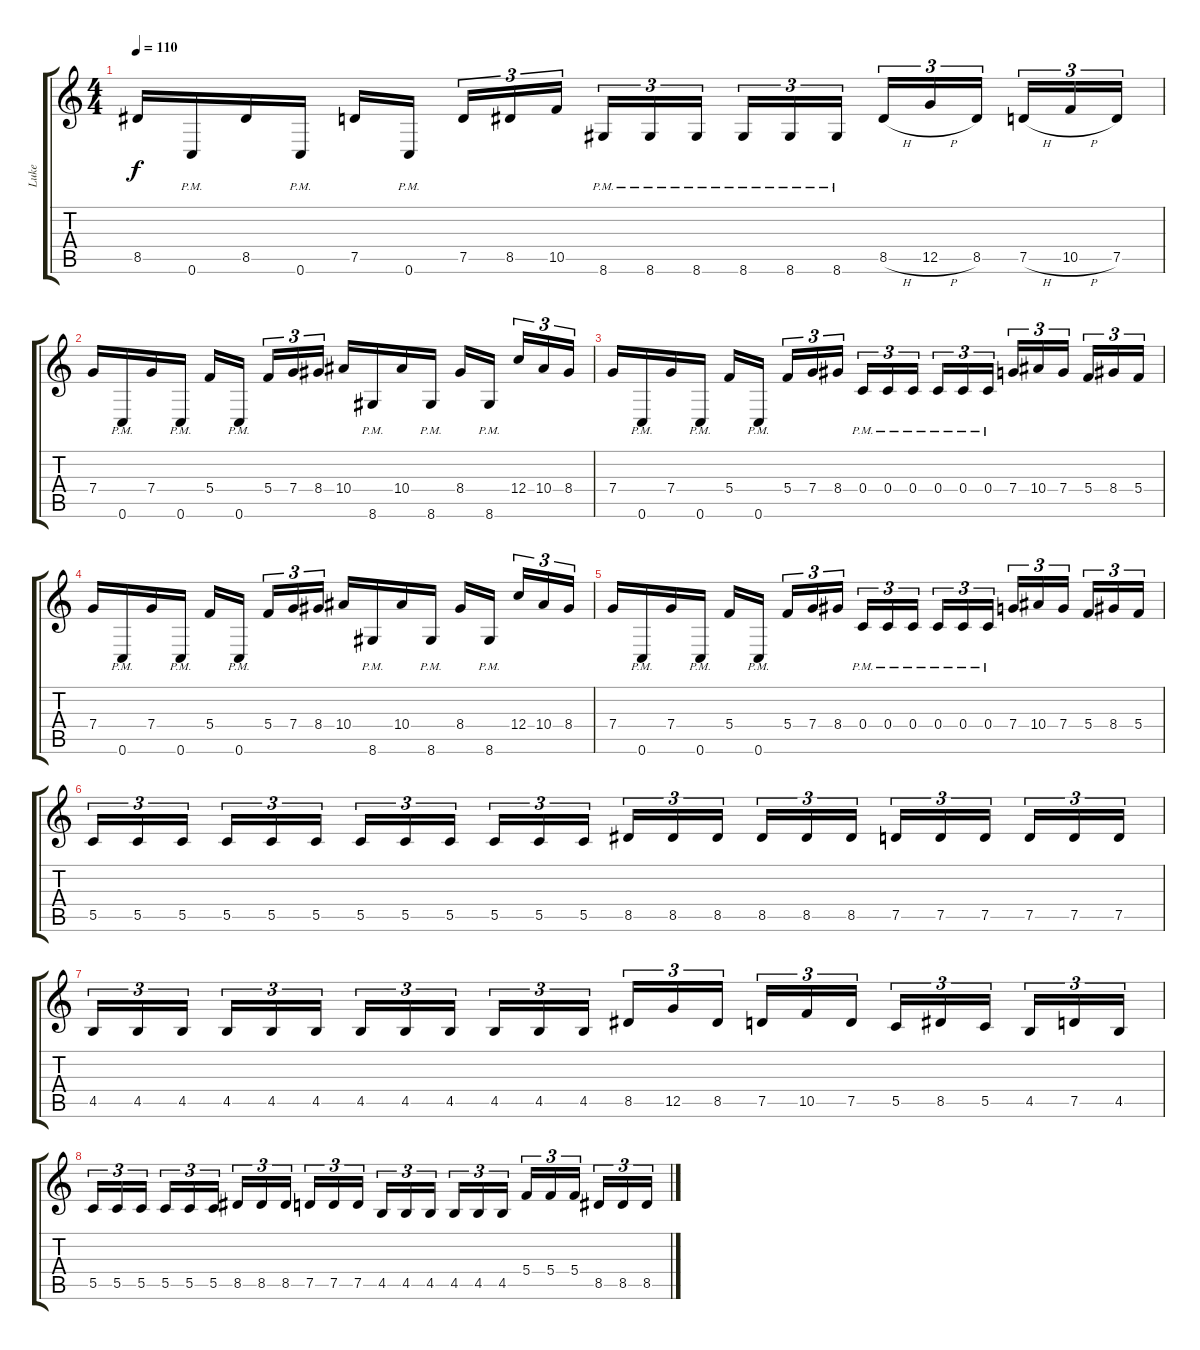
\track ("Luke" "Luke") {instrument distortionguitar}
\staff {score tabs}
\tuning (D4 A3 F3 C3 G2 C2) {hide}
\ts (4 4)
\tempo 110
\clef g2
\ks c
8.5.16{dy f} 0.6{pm}.16 8.5.16 0.6{pm}.16 7.5.16 0.6{pm}.16{beam splitsecondary} 7.5.16{tu (3 2)} 8.5.16{tu (3 2)} 10.5.16{tu (3 2)} 8.6{pm}.16{tu (3 2)} 8.6{pm}.16{tu (3 2)} 8.6{pm}.16{tu (3 2) beam splitsecondary} 8.6{pm}.16{tu (3 2)} 8.6{pm}.16{tu (3 2)} 8.6{pm}.16{tu (3 2)} 8.5{h}.16{tu (3 2)} 12.5{h}.16{tu (3 2)} 8.5.16{tu (3 2) beam splitsecondary} 7.5{h}.16{tu (3 2)} 10.5{h}.16{tu (3 2)} 7.5.16{tu (3 2)} |
7.4.16 0.6{pm}.16 7.4.16 0.6{pm}.16 5.4.16 0.6{pm}.16{beam splitsecondary} 5.4.16{tu (3 2)} 7.4.16{tu (3 2)} 8.4.16{tu (3 2)} 10.4.16 8.6{pm}.16 10.4.16 8.6{pm}.16 8.4.16 8.6{pm}.16{beam splitsecondary} 12.4.16{tu (3 2)} 10.4.16{tu (3 2)} 8.4.16{tu (3 2)} |
7.4.16 0.6{pm}.16 7.4.16 0.6{pm}.16 5.4.16 0.6{pm}.16{beam splitsecondary} 5.4.16{tu (3 2)} 7.4.16{tu (3 2)} 8.4.16{tu (3 2)} 0.4{pm}.16{tu (3 2)} 0.4{pm}.16{tu (3 2)} 0.4{pm}.16{tu (3 2) beam splitsecondary} 0.4{pm}.16{tu (3 2)} 0.4{pm}.16{tu (3 2)} 0.4{pm}.16{tu (3 2)} 7.4.16{tu (3 2)} 10.4.16{tu (3 2)} 7.4.16{tu (3 2) beam splitsecondary} 5.4.16{tu (3 2)} 8.4.16{tu (3 2)} 5.4.16{tu (3 2)} |
7.4.16 0.6{pm}.16 7.4.16 0.6{pm}.16 5.4.16 0.6{pm}.16{beam splitsecondary} 5.4.16{tu (3 2)} 7.4.16{tu (3 2)} 8.4.16{tu (3 2)} 10.4.16 8.6{pm}.16 10.4.16 8.6{pm}.16 8.4.16 8.6{pm}.16{beam splitsecondary} 12.4.16{tu (3 2)} 10.4.16{tu (3 2)} 8.4.16{tu (3 2)} |
7.4.16 0.6{pm}.16 7.4.16 0.6{pm}.16 5.4.16 0.6{pm}.16{beam splitsecondary} 5.4.16{tu (3 2)} 7.4.16{tu (3 2)} 8.4.16{tu (3 2)} 0.4{pm}.16{tu (3 2)} 0.4{pm}.16{tu (3 2)} 0.4{pm}.16{tu (3 2) beam splitsecondary} 0.4{pm}.16{tu (3 2)} 0.4{pm}.16{tu (3 2)} 0.4{pm}.16{tu (3 2)} 7.4.16{tu (3 2)} 10.4.16{tu (3 2)} 7.4.16{tu (3 2) beam splitsecondary} 5.4.16{tu (3 2)} 8.4.16{tu (3 2)} 5.4.16{tu (3 2)} |
5.5.16{tu (3 2)} 5.5.16{tu (3 2)} 5.5.16{tu (3 2) beam splitsecondary} 5.5.16{tu (3 2)} 5.5.16{tu (3 2)} 5.5.16{tu (3 2)} 5.5.16{tu (3 2)} 5.5.16{tu (3 2)} 5.5.16{tu (3 2) beam splitsecondary} 5.5.16{tu (3 2)} 5.5.16{tu (3 2)} 5.5.16{tu (3 2)} 8.5.16{tu (3 2)} 8.5.16{tu (3 2)} 8.5.16{tu (3 2) beam splitsecondary} 8.5.16{tu (3 2)} 8.5.16{tu (3 2)} 8.5.16{tu (3 2)} 7.5.16{tu (3 2)} 7.5.16{tu (3 2)} 7.5.16{tu (3 2) beam splitsecondary} 7.5.16{tu (3 2)} 7.5.16{tu (3 2)} 7.5.16{tu (3 2)} |
4.5.16{tu (3 2)} 4.5.16{tu (3 2)} 4.5.16{tu (3 2) beam splitsecondary} 4.5.16{tu (3 2)} 4.5.16{tu (3 2)} 4.5.16{tu (3 2)} 4.5.16{tu (3 2)} 4.5.16{tu (3 2)} 4.5.16{tu (3 2) beam splitsecondary} 4.5.16{tu (3 2)} 4.5.16{tu (3 2)} 4.5.16{tu (3 2)} 8.5.16{tu (3 2)} 12.5.16{tu (3 2)} 8.5.16{tu (3 2) beam splitsecondary} 7.5.16{tu (3 2)} 10.5.16{tu (3 2)} 7.5.16{tu (3 2)} 5.5.16{tu (3 2)} 8.5.16{tu (3 2)} 5.5.16{tu (3 2) beam splitsecondary} 4.5.16{tu (3 2)} 7.5.16{tu (3 2)} 4.5.16{tu (3 2)} |
5.5.16{tu (3 2)} 5.5.16{tu (3 2)} 5.5.16{tu (3 2) beam splitsecondary} 5.5.16{tu (3 2)} 5.5.16{tu (3 2)} 5.5.16{tu (3 2)} 8.5.16{tu (3 2)} 8.5.16{tu (3 2)} 8.5.16{tu (3 2) beam splitsecondary} 7.5.16{tu (3 2)} 7.5.16{tu (3 2)} 7.5.16{tu (3 2)} 4.5.16{tu (3 2)} 4.5.16{tu (3 2)} 4.5.16{tu (3 2) beam splitsecondary} 4.5.16{tu (3 2)} 4.5.16{tu (3 2)} 4.5.16{tu (3 2)} 5.4.16{tu (3 2)} 5.4.16{tu (3 2)} 5.4.16{tu (3 2) beam splitsecondary} 8.5.16{tu (3 2)} 8.5.16{tu (3 2)} 8.5.16{tu (3 2)}
